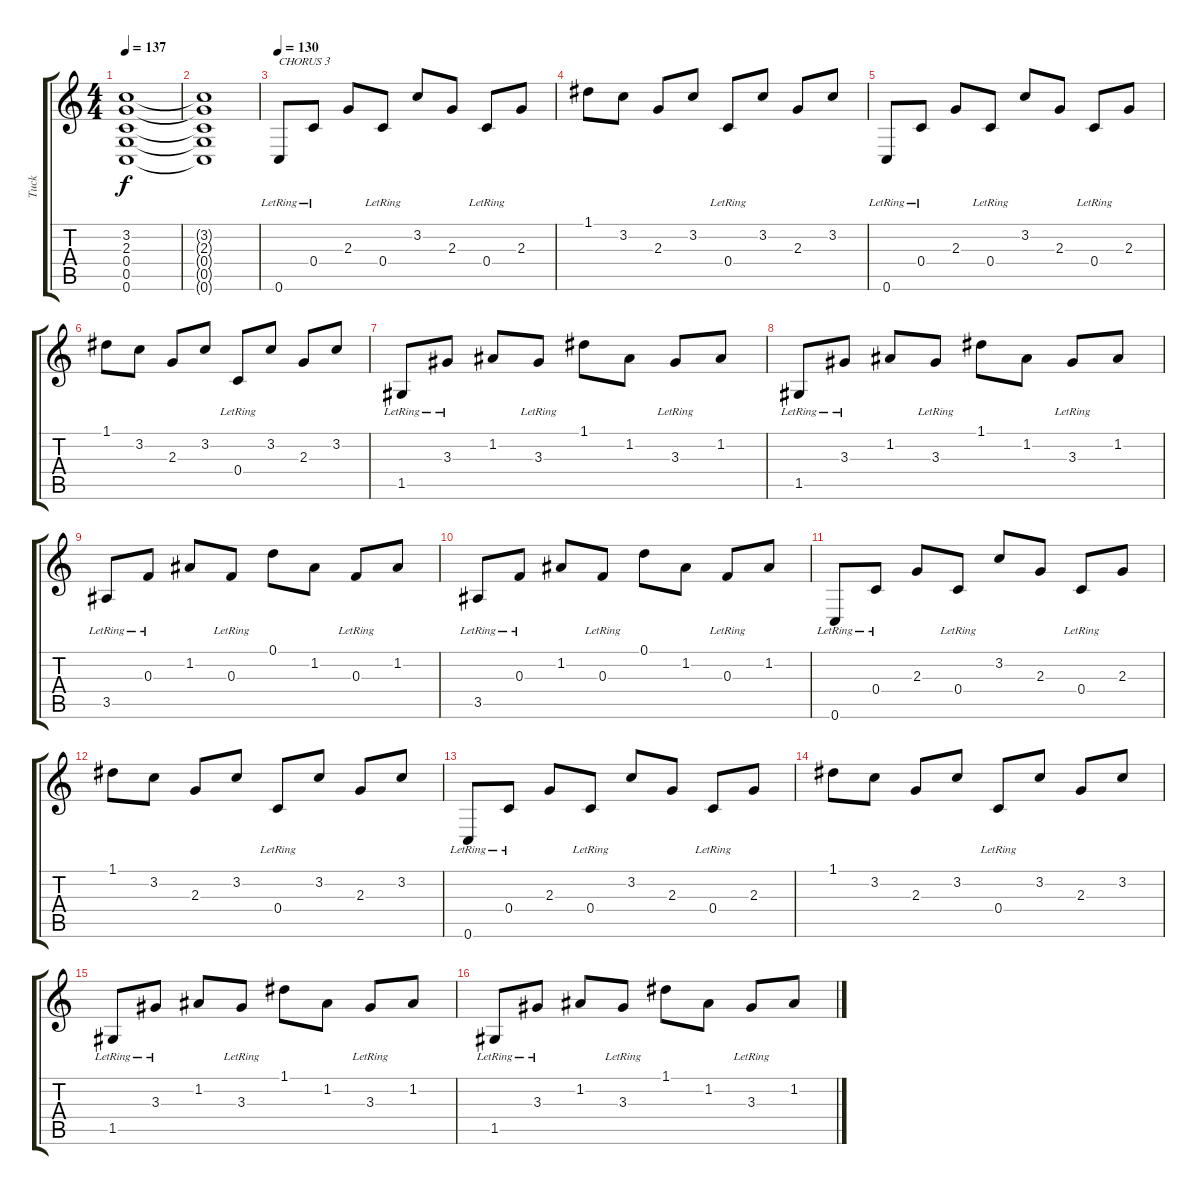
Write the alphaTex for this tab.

\track ("Tuck" "Tuck") {instrument acousticguitarsteel}
\staff {score tabs}
\tuning (D4 A3 F3 C3 G2 C2) {hide}
\ts (4 4)
\tempo 137
\clef g2
\ks c
(3.2{t} 2.3{t} 0.4{t} 0.5{t} 0.6{t}).1{dy f} |
(3.2{t} 2.3{t} 0.4{t} 0.5{t} 0.6{t}).1 |
\tempo 130
0.6{lr}.8{txt "CHORUS 3"} 0.4{lr}.8 2.3.8 0.4{lr}.8 3.2.8 2.3.8 0.4{lr}.8 2.3.8 |
1.1.8 3.2.8 2.3.8 3.2.8 0.4{lr}.8 3.2.8 2.3.8 3.2.8 |
0.6{lr}.8 0.4{lr}.8 2.3.8 0.4{lr}.8 3.2.8 2.3.8 0.4{lr}.8 2.3.8 |
1.1.8 3.2.8 2.3.8 3.2.8 0.4{lr}.8 3.2.8 2.3.8 3.2.8 |
1.5{lr}.8 3.3{lr}.8 1.2.8 3.3{lr}.8 1.1.8 1.2.8 3.3{lr}.8 1.2.8 |
1.5{lr}.8 3.3{lr}.8 1.2.8 3.3{lr}.8 1.1.8 1.2.8 3.3{lr}.8 1.2.8 |
3.5{lr}.8 0.3{lr}.8 1.2.8 0.3{lr}.8 0.1.8 1.2.8 0.3{lr}.8 1.2.8 |
3.5{lr}.8 0.3{lr}.8 1.2.8 0.3{lr}.8 0.1.8 1.2.8 0.3{lr}.8 1.2.8 |
0.6{lr}.8 0.4{lr}.8 2.3.8 0.4{lr}.8 3.2.8 2.3.8 0.4{lr}.8 2.3.8 |
1.1.8 3.2.8 2.3.8 3.2.8 0.4{lr}.8 3.2.8 2.3.8 3.2.8 |
0.6{lr}.8 0.4{lr}.8 2.3.8 0.4{lr}.8 3.2.8 2.3.8 0.4{lr}.8 2.3.8 |
1.1.8 3.2.8 2.3.8 3.2.8 0.4{lr}.8 3.2.8 2.3.8 3.2.8 |
1.5{lr}.8 3.3{lr}.8 1.2.8 3.3{lr}.8 1.1.8 1.2.8 3.3{lr}.8 1.2.8 |
1.5{lr}.8 3.3{lr}.8 1.2.8 3.3{lr}.8 1.1.8 1.2.8 3.3{lr}.8 1.2.8
